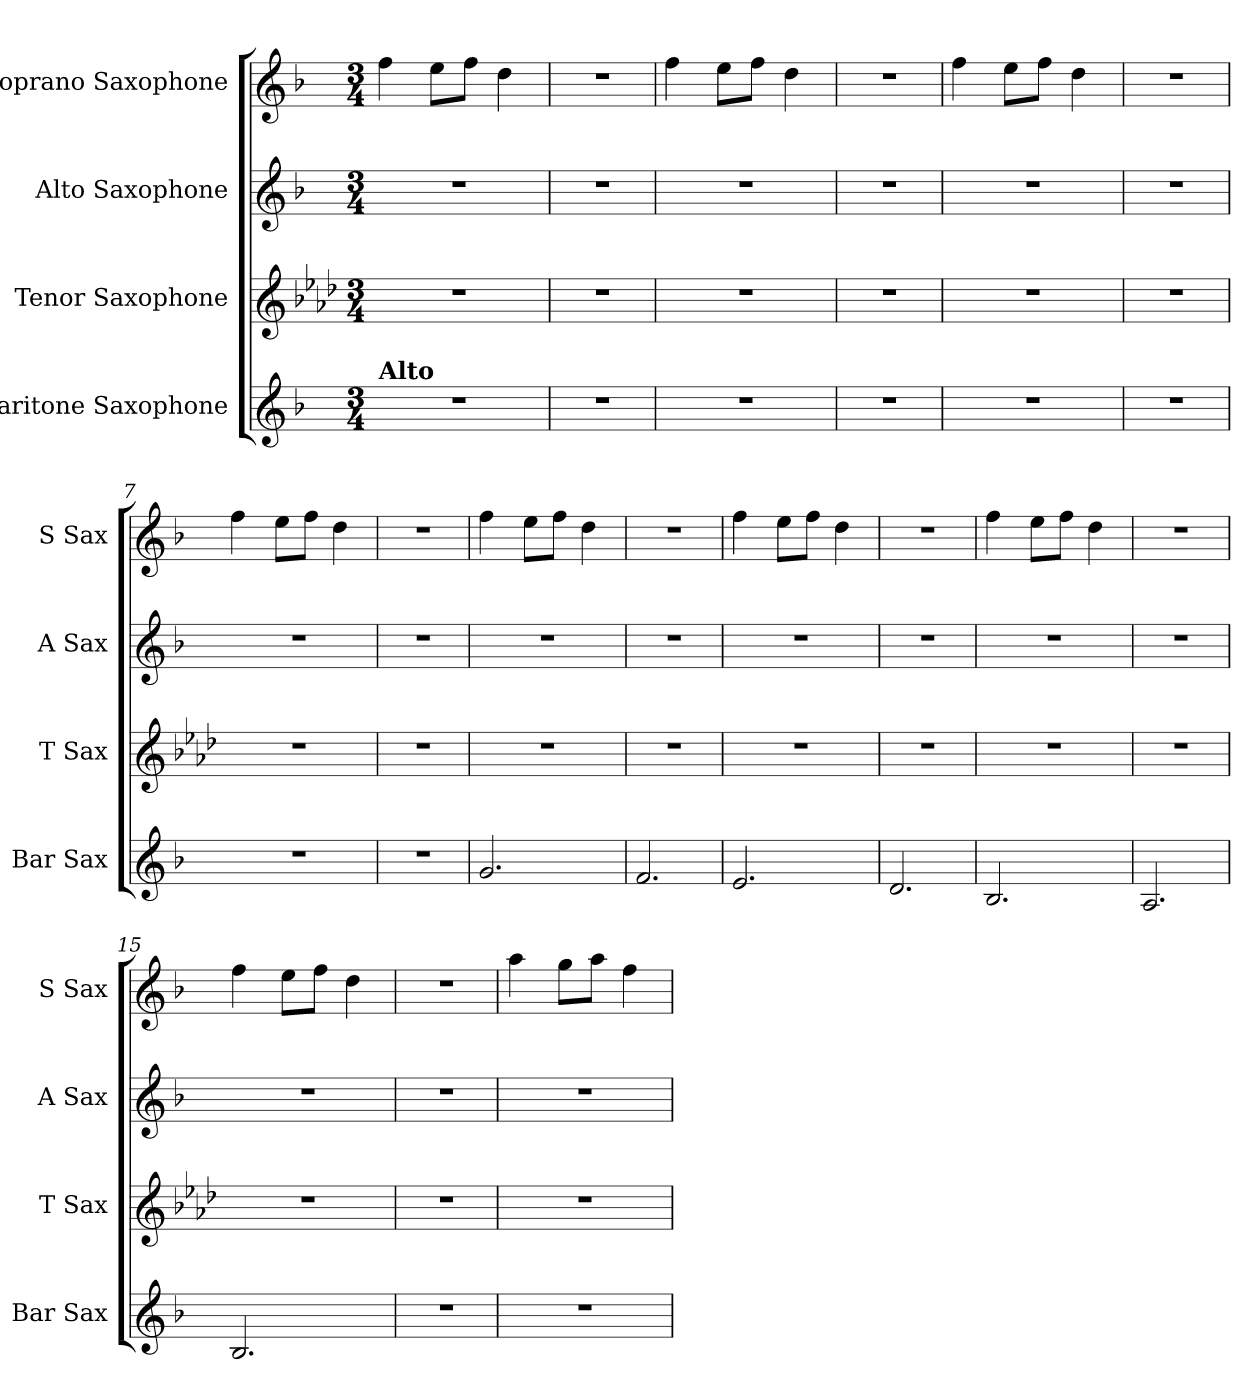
**kern	**kern	**kern	**kern
*part4	*part3	*part2	*part1
*staff4	*staff3	*staff2	*staff1
*I"Baritone Saxophone	*I"Tenor Saxophone	*I"Alto Saxophone	*I"Soprano Saxophone
*I'Bar Sax	*I'T Sax	*I'A Sax	*I'S Sax
*clefG2	*clefG2	*clefG2	*clefG2
*ITrd5c9	*ITrd8c14	*ITrd5c9	*ITrd1c2
*k[b-e-a-d-]	*k[b-e-a-d-]	*k[b-e-a-d-]	*k[b-e-a-]
*M3/4	*M3/4	*M3/4	*M3/4
*MM160	*MM160	*MM160	*MM160
=1	=1	=1	=1
!LO:TX:a:B:t=Alto	!	!	!
2.r	2.r	2.r	4ee-\
.	.	.	8dd\L
.	.	.	8ee-\J
.	.	.	4cc\
=2	=2	=2	=2
2.r	2.r	2.r	2.r
=3	=3	=3	=3
2.r	2.r	2.r	4ee-\
.	.	.	8dd\L
.	.	.	8ee-\J
.	.	.	4cc\
=4	=4	=4	=4
2.r	2.r	2.r	2.r
=5	=5	=5	=5
2.r	2.r	2.r	4ee-\
.	.	.	8dd\L
.	.	.	8ee-\J
.	.	.	4cc\
=6	=6	=6	=6
2.r	2.r	2.r	2.r
=7	=7	=7	=7
2.r	2.r	2.r	4ee-\
.	.	.	8dd\L
.	.	.	8ee-\J
.	.	.	4cc\
=8	=8	=8	=8
2.r	2.r	2.r	2.r
=9	=9	=9	=9
2.B-/	2.r	2.r	4ee-\
.	.	.	8dd\L
.	.	.	8ee-\J
.	.	.	4cc\
=10	=10	=10	=10
2.A-/	2.r	2.r	2.r
!!LO:LB:g=z
=11	=11	=11	=11
2.G/	2.r	2.r	4ee-\
.	.	.	8dd\L
.	.	.	8ee-\J
.	.	.	4cc\
=12	=12	=12	=12
2.F/	2.r	2.r	2.r
=13	=13	=13	=13
2.D-/	2.r	2.r	4ee-\
.	.	.	8dd\L
.	.	.	8ee-\J
.	.	.	4cc\
=14	=14	=14	=14
2.C/	2.r	2.r	2.r
=15	=15	=15	=15
2.D-/	2.r	2.r	4ee-\
.	.	.	8dd\L
.	.	.	8ee-\J
.	.	.	4cc\
=16	=16	=16	=16
2.r	2.r	2.r	2.r
=17	=17	=17	=17
2.r	2.r	2.r	4gg\
.	.	.	8ff\L
.	.	.	8gg\J
.	.	.	4ee-\
=	=	=	=
*-	*-	*-	*-
